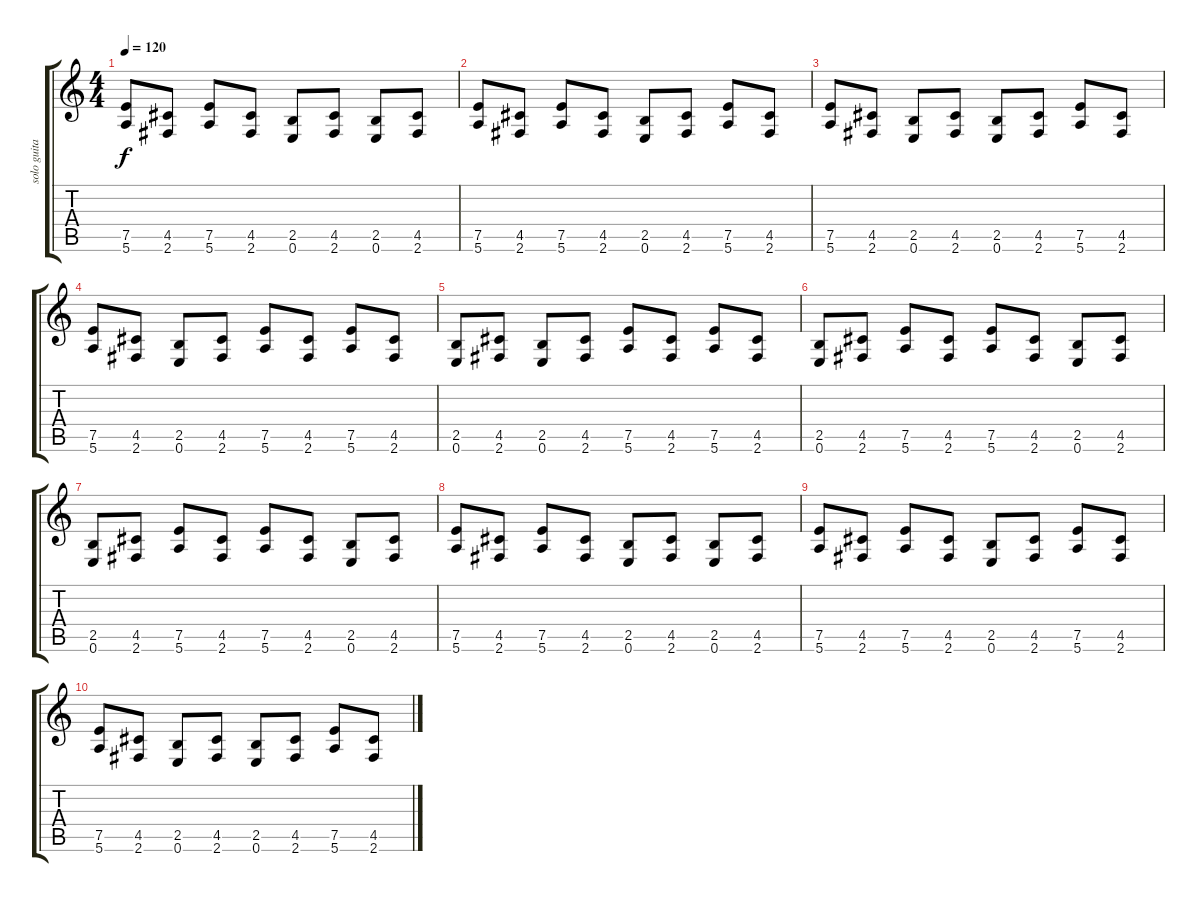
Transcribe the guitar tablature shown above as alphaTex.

\track ("solo guitar" "solo guita") {instrument overdrivenguitar}
\staff {score tabs}
\tuning (E4 B3 G3 D3 A2 E2) {hide}
\ts (4 4)
\tempo 120
\clef g2
\ks c
(7.5 5.6).8{dy f} (4.5 2.6).8 (7.5 5.6).8 (4.5 2.6).8 (2.5 0.6).8 (4.5 2.6).8 (2.5 0.6).8 (4.5 2.6).8 |
(7.5 5.6).8 (4.5 2.6).8 (7.5 5.6).8 (4.5 2.6).8 (2.5 0.6).8 (4.5 2.6).8 (7.5 5.6).8 (4.5 2.6).8 |
(7.5 5.6).8 (4.5 2.6).8 (2.5 0.6).8 (4.5 2.6).8 (2.5 0.6).8 (4.5 2.6).8 (7.5 5.6).8 (4.5 2.6).8 |
(7.5 5.6).8{volume 16} (4.5 2.6).8 (2.5 0.6).8 (4.5 2.6).8 (7.5 5.6).8 (4.5 2.6).8 (7.5 5.6).8 (4.5 2.6).8 |
(2.5 0.6).8 (4.5 2.6).8 (2.5 0.6).8 (4.5 2.6).8 (7.5 5.6).8 (4.5 2.6).8 (7.5 5.6).8 (4.5 2.6).8 |
(2.5 0.6).8 (4.5 2.6).8 (7.5 5.6).8 (4.5 2.6).8 (7.5 5.6).8 (4.5 2.6).8 (2.5 0.6).8 (4.5 2.6).8 |
(2.5 0.6).8 (4.5 2.6).8 (7.5 5.6).8 (4.5 2.6).8 (7.5 5.6).8 (4.5 2.6).8 (2.5 0.6).8 (4.5 2.6).8 |
(7.5 5.6).8 (4.5 2.6).8 (7.5 5.6).8 (4.5 2.6).8 (2.5 0.6).8 (4.5 2.6).8 (2.5 0.6).8 (4.5 2.6).8 |
(7.5 5.6).8 (4.5 2.6).8 (7.5 5.6).8 (4.5 2.6).8 (2.5 0.6).8 (4.5 2.6).8 (7.5 5.6).8 (4.5 2.6).8 |
(7.5 5.6).8 (4.5 2.6).8 (2.5 0.6).8 (4.5 2.6).8 (2.5 0.6).8 (4.5 2.6).8 (7.5 5.6).8 (4.5 2.6).8
